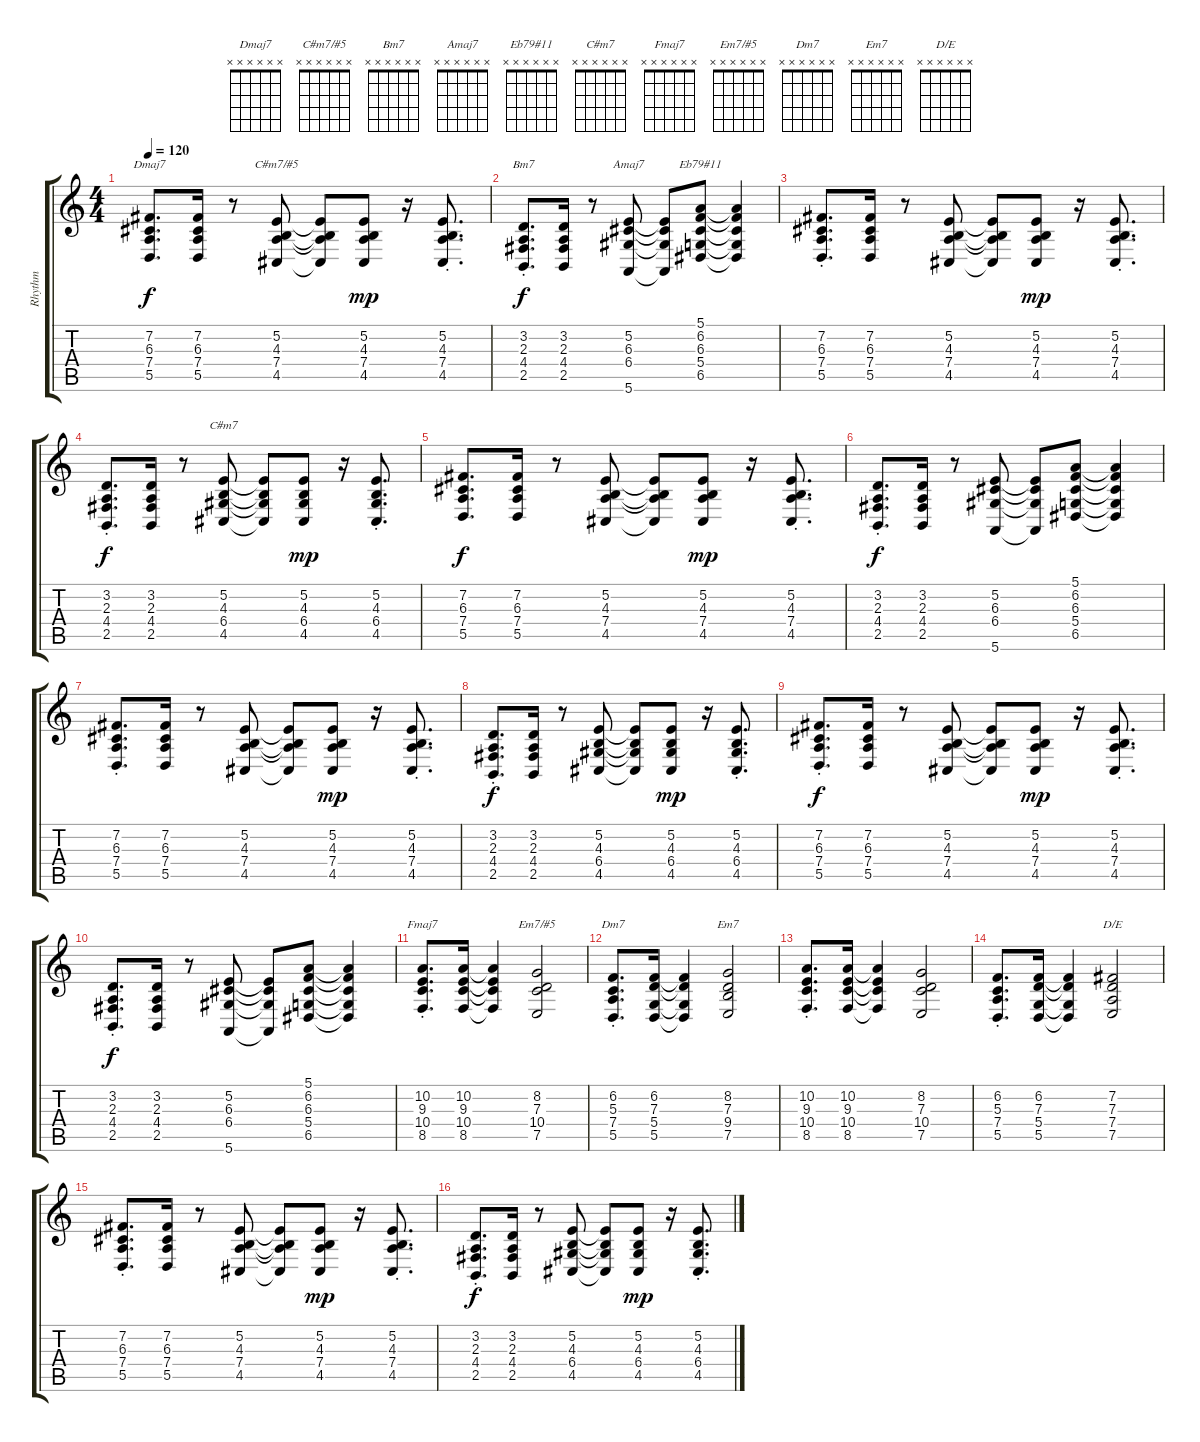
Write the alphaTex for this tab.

\track ("Rhythm " "Rhythm ") {instrument electricpiano1}
\staff {score tabs}
\tuning (E4 B3 G3 D3 A2 E2) {hide}
\chord ("Dmaj7" x x x x x x)
\chord ("C#m7/#5" x x x x x x)
\chord ("Bm7" x x x x x x)
\chord ("Amaj7" x x x x x x)
\chord ("Eb79#11" x x x x x x)
\chord ("C#m7" x x x x x x)
\chord ("Fmaj7" x x x x x x)
\chord ("Em7/#5" x x x x x x)
\chord ("Dm7" x x x x x x)
\chord ("Em7" x x x x x x)
\chord ("D/E" x x x x x x)
\ts (4 4)
\tempo 120
\clef g2
\ks c
(7.2 6.3 7.4 5.5).8{d ch "Dmaj7" dy f} (7.2 6.3 7.4 5.5).16 r.8 (5.2 4.3 7.4 4.5).8{ch "C#m7/#5"} (5.2{t} 4.3{t} 7.4{t} 4.5{t}).8 (5.2 4.3 7.4 4.5).8{dy mp} r.16 (5.2{st} 4.3{st} 7.4{st} 4.5{st}).8{d} |
(3.2{st} 2.3{st} 4.4{st} 2.5{st}).8{d ch "Bm7" dy f} (3.2 2.3 4.4 2.5).16 r.8 (5.2 6.3 6.4 5.6).8{ch "Amaj7"} (5.2{t} 6.3{t} 6.4{t} 5.6{t}).8 (5.1 6.2 6.3 5.4 6.5).8{ch "Eb79#11"} (5.1{t} 6.2{t} 6.3{t} 5.4{t} 6.5{t}).4 |
(7.2{st} 6.3{st} 7.4{st} 5.5{st}).8{d} (7.2 6.3 7.4 5.5).16 r.8 (5.2 4.3 7.4 4.5).8 (5.2{t} 4.3{t} 7.4{t} 4.5{t}).8 (5.2 4.3 7.4 4.5).8{dy mp} r.16 (5.2{st} 4.3{st} 7.4{st} 4.5{st}).8{d} |
(3.2{st} 2.3{st} 4.4{st} 2.5{st}).8{d dy f} (3.2 2.3 4.4 2.5).16 r.8 (5.2 4.3 6.4 4.5).8{ch "C#m7"} (5.2{t} 4.3{t} 6.4{t} 4.5{t}).8 (5.2 4.3 6.4 4.5).8{dy mp} r.16 (5.2{st} 4.3{st} 6.4{st} 4.5{st}).8{d} |
(7.2 6.3 7.4 5.5).8{d dy f} (7.2 6.3 7.4 5.5).16 r.8 (5.2 4.3 7.4 4.5).8 (5.2{t} 4.3{t} 7.4{t} 4.5{t}).8 (5.2 4.3 7.4 4.5).8{dy mp} r.16 (5.2{st} 4.3{st} 7.4{st} 4.5{st}).8{d} |
(3.2{st} 2.3{st} 4.4{st} 2.5{st}).8{d dy f} (3.2 2.3 4.4 2.5).16 r.8 (5.2 6.3 6.4 5.6).8 (5.2{t} 6.3{t} 6.4{t} 5.6{t}).8 (5.1 6.2 6.3 5.4 6.5).8 (5.1{t} 6.2{t} 6.3{t} 5.4{t} 6.5{t}).4 |
(7.2{st} 6.3{st} 7.4{st} 5.5{st}).8{d} (7.2 6.3 7.4 5.5).16 r.8 (5.2 4.3 7.4 4.5).8 (5.2{t} 4.3{t} 7.4{t} 4.5{t}).8 (5.2 4.3 7.4 4.5).8{dy mp} r.16 (5.2{st} 4.3{st} 7.4{st} 4.5{st}).8{d} |
(3.2{st} 2.3{st} 4.4{st} 2.5{st}).8{d dy f} (3.2 2.3 4.4 2.5).16 r.8 (5.2 4.3 6.4 4.5).8 (5.2{t} 4.3{t} 6.4{t} 4.5{t}).8 (5.2 4.3 6.4 4.5).8{dy mp} r.16 (5.2{st} 4.3{st} 6.4{st} 4.5{st}).8{d} |
(7.2{st} 6.3{st} 7.4{st} 5.5{st}).8{d dy f} (7.2 6.3 7.4 5.5).16 r.8 (5.2 4.3 7.4 4.5).8 (5.2{t} 4.3{t} 7.4{t} 4.5{t}).8 (5.2 4.3 7.4 4.5).8{dy mp} r.16 (5.2{st} 4.3{st} 7.4{st} 4.5{st}).8{d} |
(3.2{st} 2.3{st} 4.4{st} 2.5{st}).8{d dy f} (3.2 2.3 4.4 2.5).16 r.8 (5.2 6.3 6.4 5.6).8 (5.2{t} 6.3{t} 6.4{t} 5.6{t}).8 (5.1 6.2 6.3 5.4 6.5).8 (5.1{t} 6.2{t} 6.3{t} 5.4{t} 6.5{t}).4 |
(10.2{st} 9.3{st} 10.4{st} 8.5{st}).8{d ch "Fmaj7"} (10.2 9.3 10.4 8.5).16 (10.2{t} 9.3{t} 10.4{t} 8.5{t}).4 (8.2 7.3 10.4 7.5).2{ch "Em7/#5"} |
(6.2{st} 5.3{st} 7.4{st} 5.5{st}).8{d ch "Dm7"} (6.2 7.3 5.4 5.5).16 (6.2{t} 7.3{t} 5.4{t} 5.5{t}).4 (8.2 7.3 9.4 7.5).2{ch "Em7"} |
(10.2{st} 9.3{st} 10.4{st} 8.5{st}).8{d} (10.2 9.3 10.4 8.5).16 (10.2{t} 9.3{t} 10.4{t} 8.5{t}).4 (8.2 7.3 10.4 7.5).2 |
(6.2{st} 5.3{st} 7.4{st} 5.5{st}).8{d} (6.2 7.3 5.4 5.5).16 (6.2{t} 7.3{t} 5.4{t} 5.5{t}).4 (7.2 7.3 7.4 7.5).2{ch "D/E"} |
(7.2{st} 6.3{st} 7.4{st} 5.5{st}).8{d} (7.2 6.3 7.4 5.5).16 r.8 (5.2 4.3 7.4 4.5).8 (5.2{t} 4.3{t} 7.4{t} 4.5{t}).8 (5.2 4.3 7.4 4.5).8{dy mp} r.16 (5.2{st} 4.3{st} 7.4{st} 4.5{st}).8{d} |
(3.2{st} 2.3{st} 4.4{st} 2.5{st}).8{d dy f} (3.2 2.3 4.4 2.5).16 r.8 (5.2 4.3 6.4 4.5).8 (5.2{t} 4.3{t} 6.4{t} 4.5{t}).8 (5.2 4.3 6.4 4.5).8{dy mp} r.16 (5.2{st} 4.3{st} 6.4{st} 4.5{st}).8{d}
